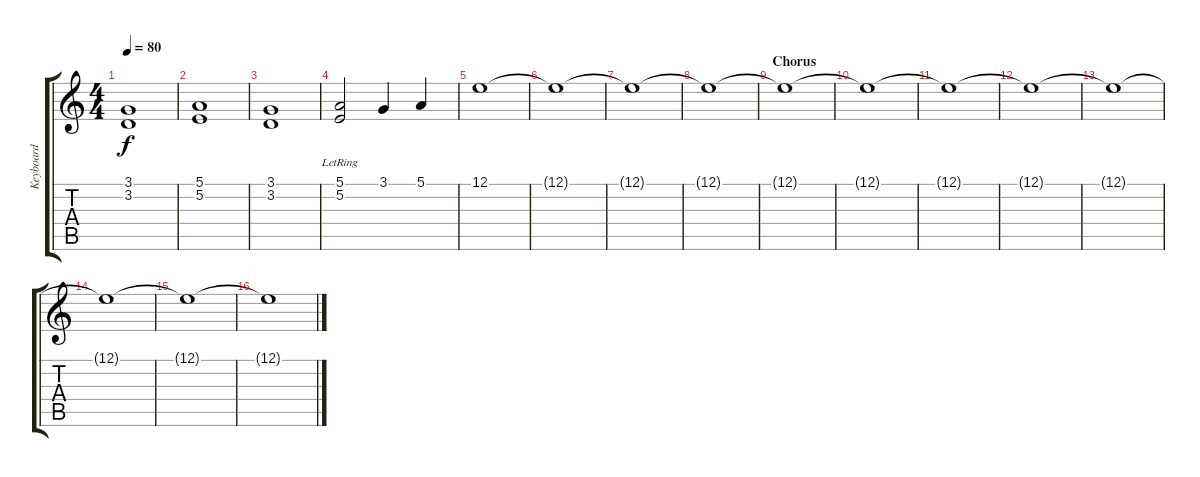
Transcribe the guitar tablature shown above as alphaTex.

\track ("Keyboard" "Keyboard") {instrument reedorgan}
\staff {score tabs}
\tuning (E4 B3 G3 D3 A2 E2) {hide}
\ts (4 4)
\tempo 80
\clef g2
\ks c
(3.1 3.2).1{dy f} |
(5.1 5.2).1 |
(3.1 3.2).1 |
(5.1 5.2{lr}).2 3.1.4 5.1.4 |
12.1.1 |
12.1{t}.1 |
12.1{t}.1 |
12.1{t}.1 |
\section ("" "Chorus")
12.1{t}.1 |
12.1{t}.1 |
12.1{t}.1 |
12.1{t}.1 |
12.1{t}.1 |
12.1{t}.1 |
12.1{t}.1 |
12.1{t}.1
